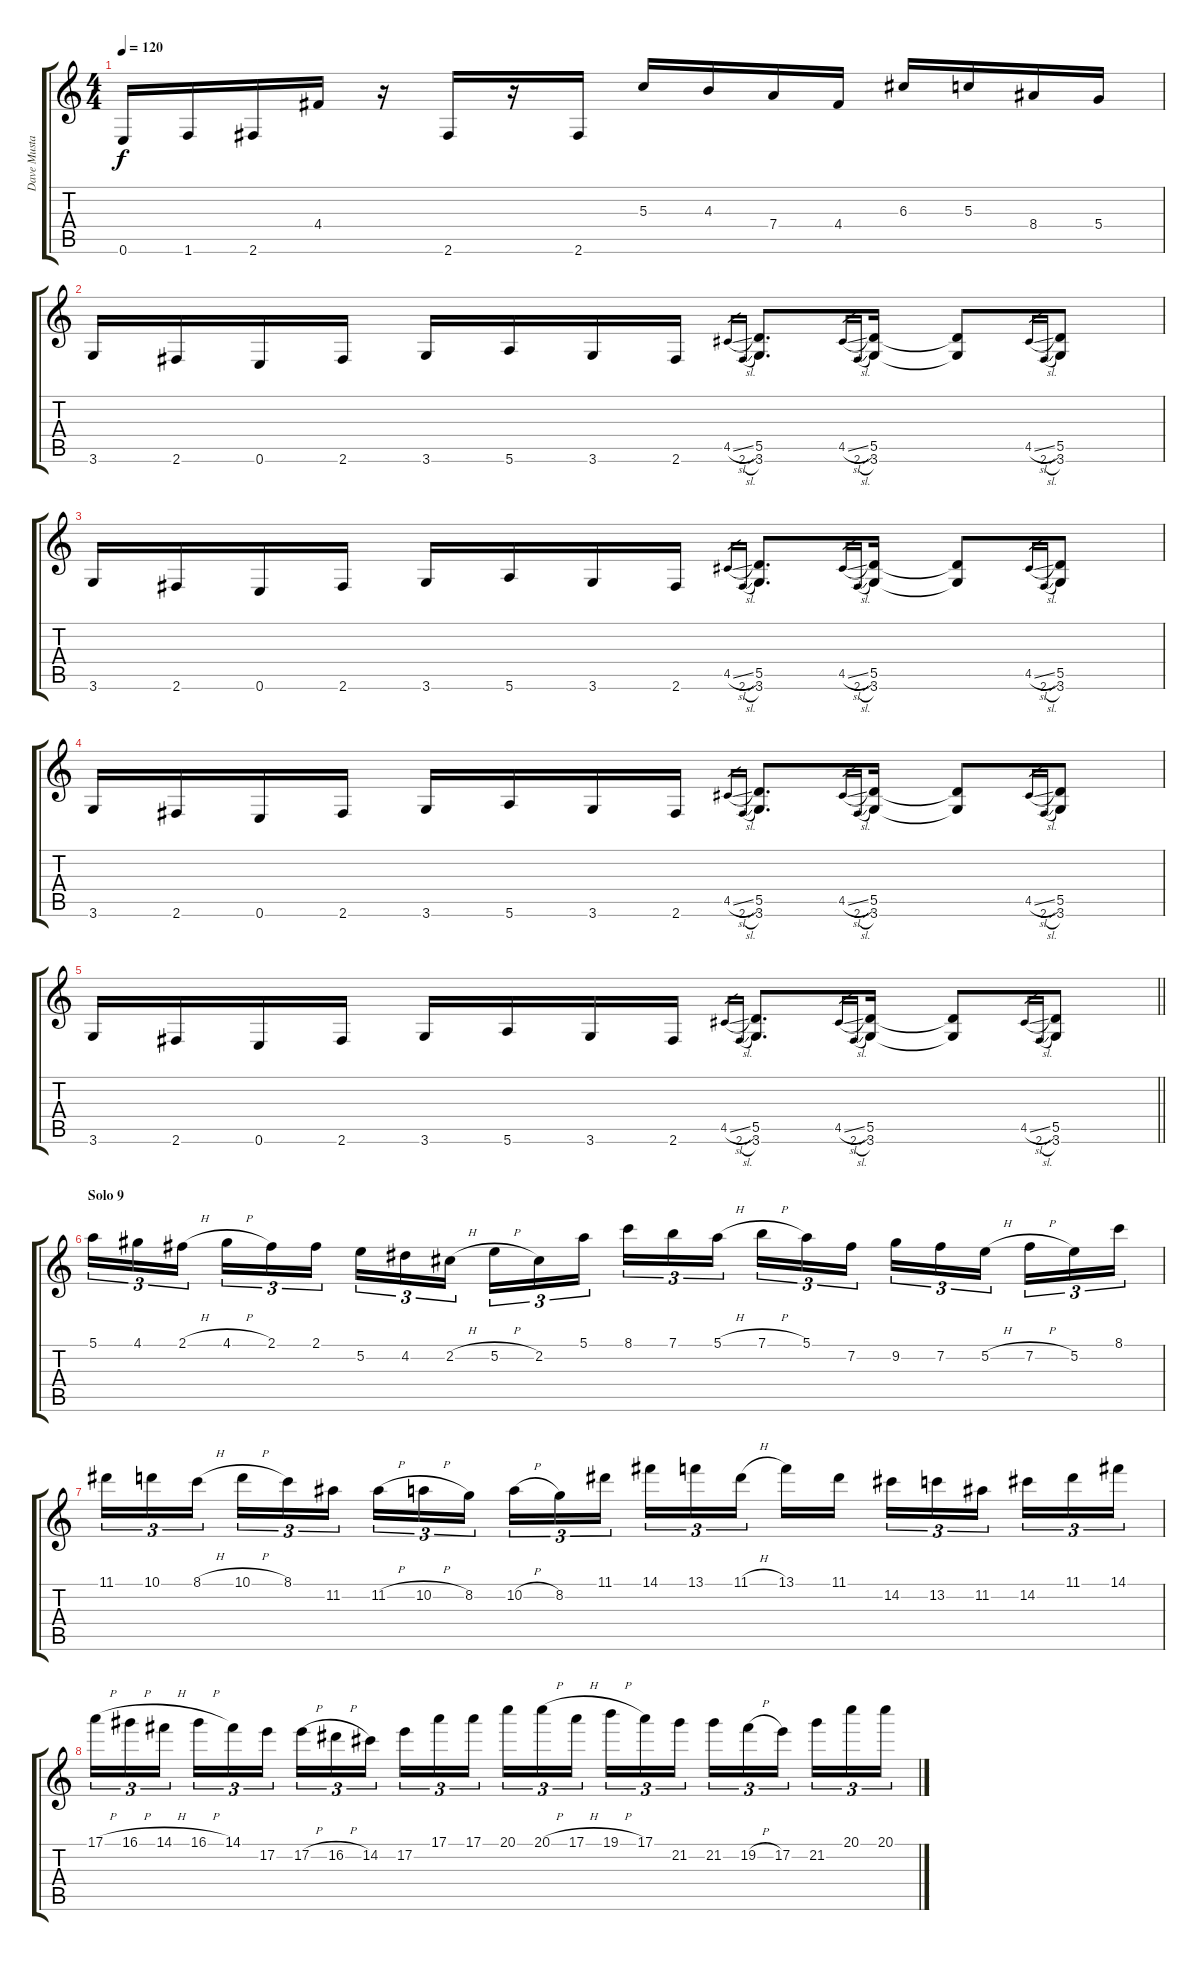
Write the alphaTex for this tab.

\track ("Dave Mustaine" "Dave Musta") {instrument distortionguitar}
\staff {score tabs}
\tuning (E4 B3 G3 D3 A2 E2) {hide}
\ts (4 4)
\tempo 120
\clef g2
\ks c
0.6.16{dy f} 1.6.16 2.6.16 4.4.16 r.16 2.6.16 r.16 2.6.16 5.3.16 4.3.16 7.4.16 4.4.16 6.3.16 5.3.16 8.4.16 5.4.16 |
3.6.16 2.6.16 0.6.16 2.6.16 3.6.16 5.6.16 3.6.16 2.6.16 4.5{sl}.16{gr} 2.6{sl}.16{gr} (5.5 3.6).8{d} 4.5{sl}.16{gr} 2.6{sl}.16{gr} (5.5 3.6).16 (5.5{t} 3.6{t}).8 4.5{sl}.16{gr} 2.6{sl}.16{gr} (5.5 3.6).8 |
3.6.16 2.6.16 0.6.16 2.6.16 3.6.16 5.6.16 3.6.16 2.6.16 4.5{sl}.16{gr} 2.6{sl}.16{gr} (5.5 3.6).8{d} 4.5{sl}.16{gr} 2.6{sl}.16{gr} (5.5 3.6).16 (5.5{t} 3.6{t}).8 4.5{sl}.16{gr} 2.6{sl}.16{gr} (5.5 3.6).8 |
3.6.16 2.6.16 0.6.16 2.6.16 3.6.16 5.6.16 3.6.16 2.6.16 4.5{sl}.16{gr} 2.6{sl}.16{gr} (5.5 3.6).8{d} 4.5{sl}.16{gr} 2.6{sl}.16{gr} (5.5 3.6).16 (5.5{t} 3.6{t}).8 4.5{sl}.16{gr} 2.6{sl}.16{gr} (5.5 3.6).8 |
\barLineRight lightlight
3.6.16 2.6.16 0.6.16 2.6.16 3.6.16 5.6.16 3.6.16 2.6.16 4.5{sl}.16{gr} 2.6{sl}.16{gr} (5.5 3.6).8{d} 4.5{sl}.16{gr} 2.6{sl}.16{gr} (5.5 3.6).16 (5.5{t} 3.6{t}).8 4.5{sl}.16{gr} 2.6{sl}.16{gr} (5.5 3.6).8 |
\section ("" "Solo 9")
5.1.16{tu (3 2)} 4.1.16{tu (3 2)} 2.1{h}.16{tu (3 2) beam splitsecondary} 4.1{h}.16{tu (3 2)} 2.1.16{tu (3 2)} 2.1.16{tu (3 2)} 5.2.16{tu (3 2)} 4.2.16{tu (3 2)} 2.2{h}.16{tu (3 2) beam splitsecondary} 5.2{h}.16{tu (3 2)} 2.2.16{tu (3 2)} 5.1.16{tu (3 2)} 8.1.16{tu (3 2)} 7.1.16{tu (3 2)} 5.1{h}.16{tu (3 2) beam splitsecondary} 7.1{h}.16{tu (3 2)} 5.1.16{tu (3 2)} 7.2.16{tu (3 2)} 9.2.16{tu (3 2)} 7.2.16{tu (3 2)} 5.2{h}.16{tu (3 2) beam splitsecondary} 7.2{h}.16{tu (3 2)} 5.2.16{tu (3 2)} 8.1.16{tu (3 2)} |
11.1.16{tu (3 2)} 10.1.16{tu (3 2)} 8.1{h}.16{tu (3 2) beam splitsecondary} 10.1{h}.16{tu (3 2)} 8.1.16{tu (3 2)} 11.2.16{tu (3 2)} 11.2{h}.16{tu (3 2)} 10.2{h}.16{tu (3 2)} 8.2.16{tu (3 2) beam splitsecondary} 10.2{h}.16{tu (3 2)} 8.2.16{tu (3 2)} 11.1.16{tu (3 2)} 14.1.16{tu (3 2)} 13.1.16{tu (3 2)} 11.1{h}.16{tu (3 2) beam splitsecondary} 13.1.16 11.1.16 14.2.16{tu (3 2)} 13.2.16{tu (3 2)} 11.2.16{tu (3 2) beam splitsecondary} 14.2.16{tu (3 2)} 11.1.16{tu (3 2)} 14.1.16{tu (3 2)} |
17.1{h}.16{tu (3 2)} 16.1{h}.16{tu (3 2)} 14.1{h}.16{tu (3 2) beam splitsecondary} 16.1{h}.16{tu (3 2)} 14.1.16{tu (3 2)} 17.2.16{tu (3 2)} 17.2{h}.16{tu (3 2)} 16.2{h}.16{tu (3 2)} 14.2.16{tu (3 2) beam splitsecondary} 17.2.16{tu (3 2)} 17.1.16{tu (3 2)} 17.1.16{tu (3 2)} 20.1.16{tu (3 2)} 20.1{h}.16{tu (3 2)} 17.1{h}.16{tu (3 2) beam splitsecondary} 19.1{h}.16{tu (3 2)} 17.1.16{tu (3 2)} 21.2.16{tu (3 2)} 21.2.16{tu (3 2)} 19.2{h}.16{tu (3 2)} 17.2.16{tu (3 2) beam splitsecondary} 21.2.16{tu (3 2)} 20.1.16{tu (3 2)} 20.1.16{tu (3 2)}
